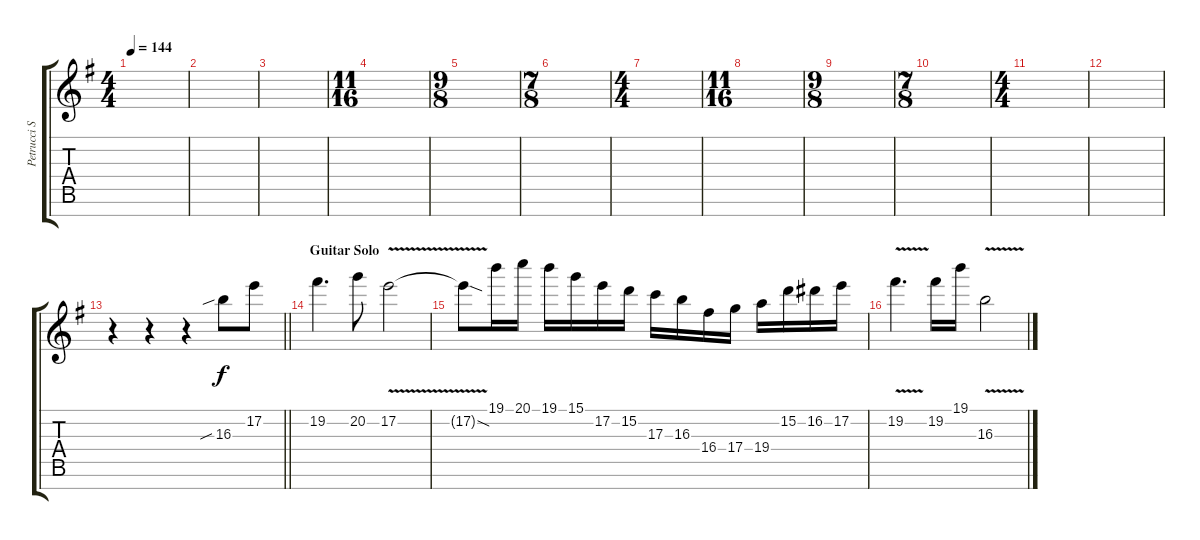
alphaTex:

\track ("Petrucci Solo" "Petrucci S") {instrument distortionguitar}
\staff {score tabs}
\tuning (E4 B3 G3 D3 A2 E2 B1) {hide}
\ts (4 4)
\tempo 144
\clef g2
\ks eminor
|
|
|
\ts (11 16)
|
\ts (9 8)
|
\ts (7 8)
|
\ts (4 4)
|
\ts (11 16)
|
\ts (9 8)
|
\ts (7 8)
|
\ts (4 4)
|
|
\barLineRight lightlight
r.4{volume 16 balance 8} r.4 r.4 16.3{sib}.8 17.2.8 |
\section ("" "Guitar Solo")
19.2.4{d} 20.2.8 17.2{v}.2 |
17.2{sod t}.8 19.1.16 20.1.16 19.1.16 15.1.16 17.2.16 15.2.16 17.3.16 16.3.16 16.4.16 17.4.16 19.4.16 15.2.16 16.2.16 17.2.16 |
19.2{v}.4{d} 19.2.16 19.1.16 16.3{v}.2
